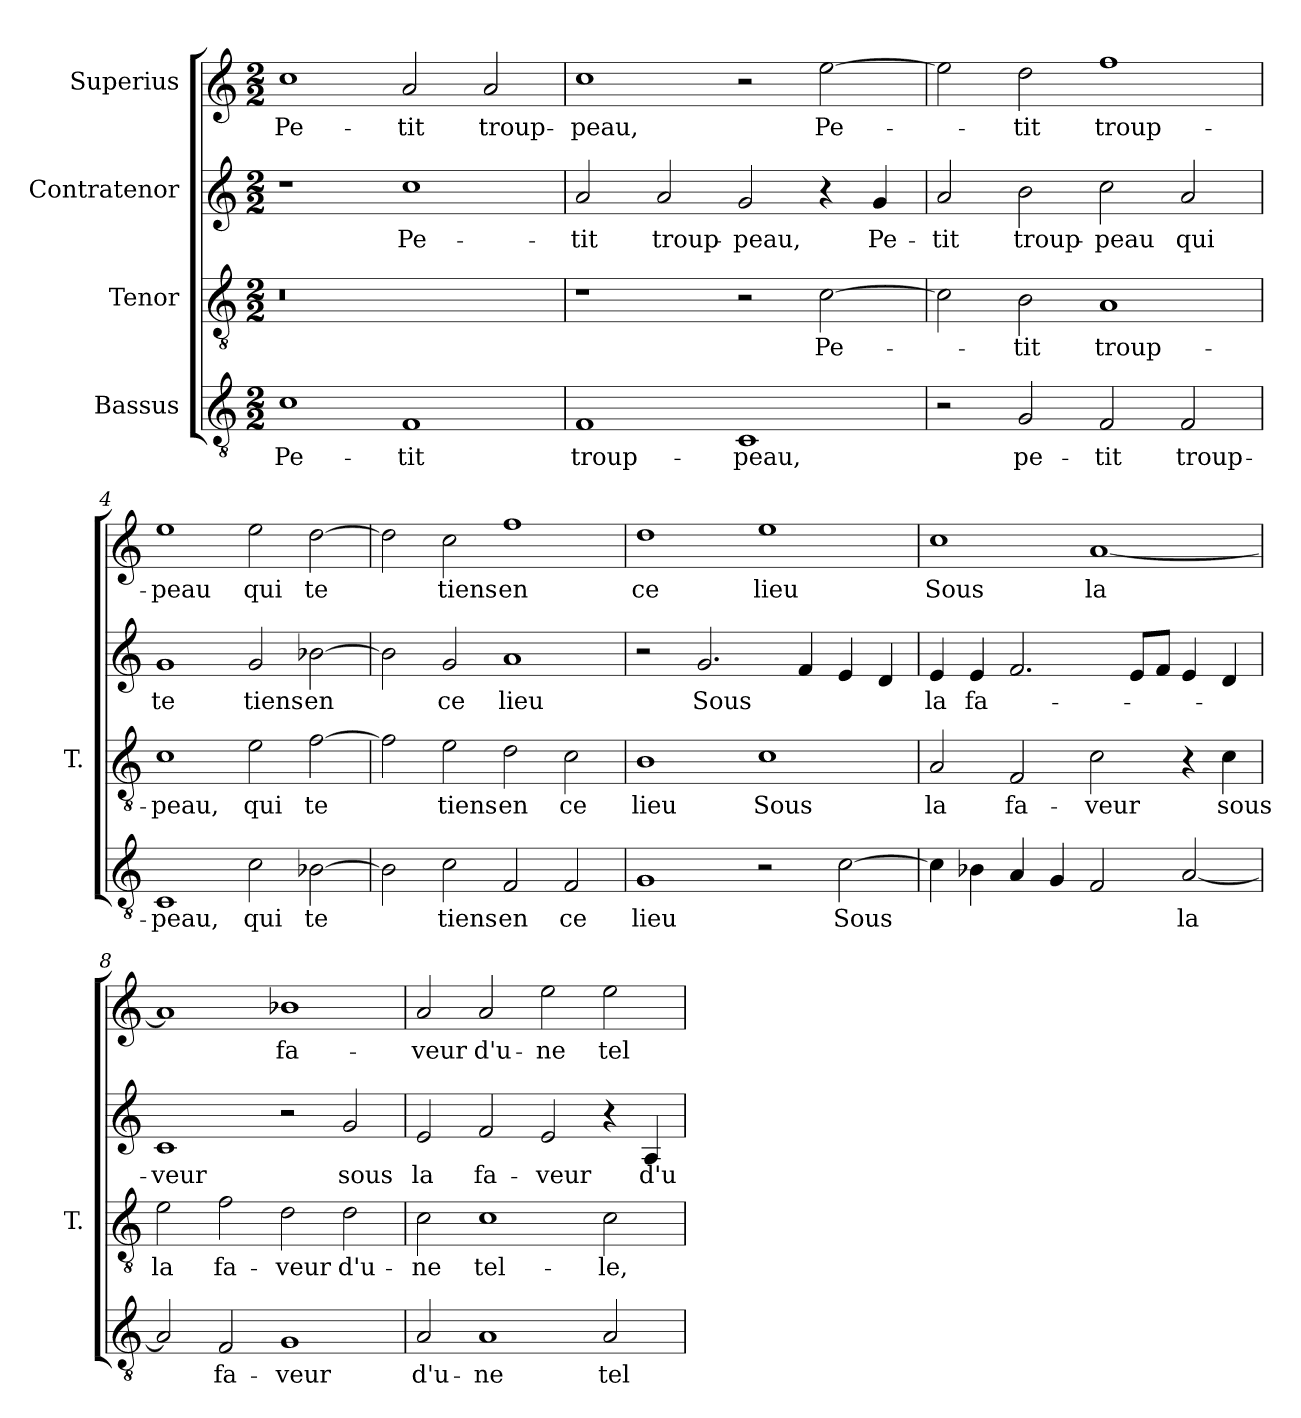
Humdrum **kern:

**kern	**text	**kern	**text	**kern	**text	**kern	**text
*part4	*part4	*part3	*part3	*part2	*part2	*part1	*part1
*staff4	*staff4	*staff3	*staff3	*staff2	*staff2	*staff1	*staff1
*I"Bassus	*	*I"Tenor	*	*I"Contratenor	*	*I"Superius	*
*	*	*I'T.	*	*	*	*	*
*clefGv2	*	*clefGv2	*	*clefG2	*	*clefG2	*
*ITrd7c12	*	*ITrd7c12	*	*	*	*	*
*k[]	*	*k[]	*	*k[]	*	*k[]	*
*C:	*	*C:	*	*C:	*	*C:	*
*M2/2	*	*M2/2	*	*M2/2	*	*M2/2	*
=1	=1	=1	=1	=1	=1	=1	=1
!	!	!LO:N:vis=0	!	!	!	!	!
1C\	Pe-	1r	.	1r	.	1cc\	Pe-
1FF/	-tit	1ryy	.	1cc\	Pe-	2a/	-tit
.	.	.	.	.	.	2a/	troup-
=2	=2	=2	=2	=2	=2	=2	=2
1FF/	troup-	1r	.	2a/	-tit	1cc\	-peau,
.	.	.	.	2a/	troup-	.	.
1CC/	-peau,	2r	.	2g/	-peau,	2r	.
.	.	[2C\	Pe-	4r	.	[2ee\	Pe-
.	.	.	.	4g/	Pe-	.	.
=3	=3	=3	=3	=3	=3	=3	=3
2r	.	2C\]	.	2a/	-tit	2ee\]	.
2GG/	pe-	2BB\	-tit	2b\	troup-	2dd\	-tit
2FF/	-tit	1AA/	troup-	2cc\	-peau	1ff\	troup-
2FF/	troup-	.	.	2a/	qui	.	.
=4	=4	=4	=4	=4	=4	=4	=4
1CC/	-peau,	1C\	-peau,	1g/	te	1ee\	-peau
2C\	qui	2E\	qui	2g/	tiens	2ee\	qui
[2BB-X\	te	[2F\	te	[2b-X\	en	[2dd\	te
!!LO:LB:g=z
=5	=5	=5	=5	=5	=5	=5	=5
2BB-\]	.	2F\]	.	2b-\]	.	2dd\]	.
2C\	tiens	2E\	tiens	2g/	ce	2cc\	tiens
2FF/	en	2D\	en	1a/	lieu	1ff\	en
2FF/	ce	2C\	ce	.	.	.	.
=6	=6	=6	=6	=6	=6	=6	=6
1GG/	lieu	1BB\	lieu	2r	.	1dd\	ce
.	.	.	.	2.g/	Sous	.	.
2r	.	1C\	Sous	.	.	1ee\	lieu
.	.	.	.	4f/	.	.	.
[2C\	Sous	.	.	4e/	.	.	.
.	.	.	.	4d/	.	.	.
=7	=7	=7	=7	=7	=7	=7	=7
4C\]	.	2AA/	la	4e/	la	1cc\	Sous
4BB-X\	.	.	.	4e/	fa-	.	.
4AA/	.	2FF/	fa-	2.f/	.	.	.
4GG/	.	.	.	.	.	.	.
2FF/	.	2C\	-veur	.	.	[1a/	la
.	.	.	.	8e/L	.	.	.
.	.	.	.	8f/J	.	.	.
[2AA/	la	4r	.	4e/	.	.	.
.	.	4C\	sous	4d/	.	.	.
=8	=8	=8	=8	=8	=8	=8	=8
2AA/]	.	2E\	la	1c/	-veur	1a/]	.
2FF/	fa-	2F\	fa-	.	.	.	.
1GG/	-veur	2D\	-veur	2r	.	1b-X\	fa-
.	.	2D\	d'u-	2g/	sous	.	.
!!LO:LB:g=z
=9	=9	=9	=9	=9	=9	=9	=9
2AA/	d'u-	2C\	-ne	2e/	la	2a/	-veur
1AA/	-ne	1C\	tel-	2f/	fa-	2a/	d'u-
.	.	.	.	2e/	-veur	2ee\	-ne
2AA/	tel-	2C\	-le,	4r	.	2ee\	tel-
.	.	.	.	4A/	d'u-	.	.
=	=	=	=	=	=	=	=
*-	*-	*-	*-	*-	*-	*-	*-
